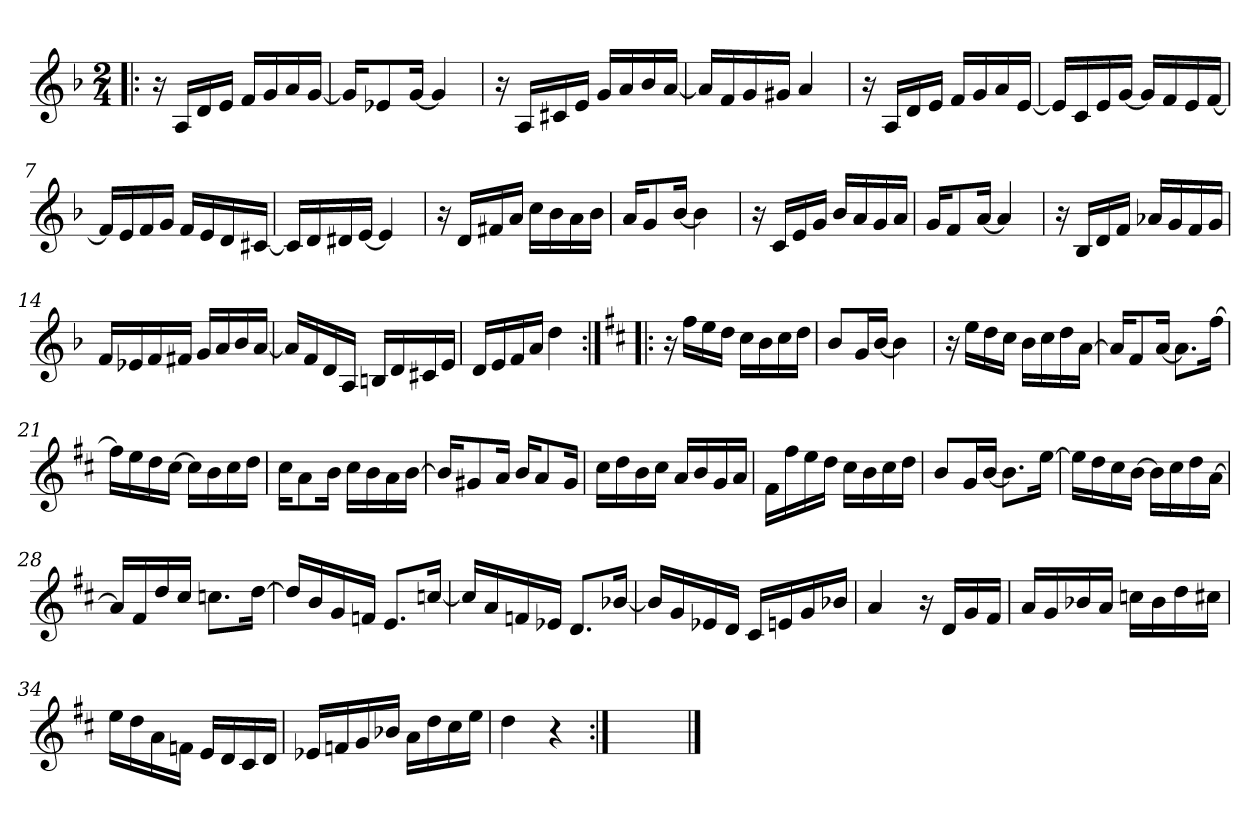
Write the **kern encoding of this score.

**kern
*part1
*staff1
*clefG2
*k[b-]
*F:
*M2/4
=1!|:
16r
16A/LL
16d/
16e/JJ
16f/LL
16g/
16a/
[16g/JJ
=2
16g/KL]
8e-X/
[16g/Jk
4g/]
=3
16r
16A/LL
16c#X/
16e/JJ
16g/LL
16a/
16b-/
[16a/JJ
=4
16a/LL]
16f/
16g/
16g#X/JJ
4a/
!!LO:LB:g=z
=5
16r
16A/LL
16d/
16e/JJ
16f/LL
16g/
16a/
[16e/JJ
=6
16e/LL]
16c/
16e/
[16g/JJ
16g/LL]
16f/
16e/
[16f/JJ
=7
16f/LL]
16e/
16f/
16g/JJ
16f/LL
16e/
16d/
[16c#X/JJ
=8
16c#/LL]
16d/
16d#X/
[16e/JJ
4e/]
!!LO:LB:g=z
=9
16r
16d/LL
16f#X/
16a/JJ
16cc\LL
16b-\
16a\
16b-\JJ
=10
16a/KL
8g/
[16b-/Jk
4b-\]
=11
16r
16c/LL
16e/
16g/JJ
16b-/LL
16a/
16g/
16a/JJ
=12
16g/KL
8f/
[16a/Jk
4a/]
!!LO:LB:g=z
=13
16r
16B-/LL
16d/
16f/JJ
16a-X/LL
16g/
16f/
16g/JJ
=14
16f/LL
16e-X/
16f/
16f#X/JJ
16g/LL
16a/
16b-/
[16a/JJ
=15
16a/LL]
16f/
16d/
16A/JJ
16Bn/LL
16d/
16c#X/
16e/JJ
=16
16d/LL
16e/
16f/
16a/JJ
4dd\
!!LO:LB:g=z
=17:|!|:
*k[f#c#]
*D:
16r
16ff#\LL
16ee\
16dd\JJ
16cc#\LL
16b\
16cc#\
16dd\JJ
=18
8b/L
16g/L
[16b/JJ
4b\]
=19
16r
16ee\LL
16dd\
16cc#\JJ
16b\LL
16cc#\
16dd\
[16a\JJ
=20
16a/KL]
8f#/
[16a/Jk
8.a\L]
[16ff#\Jk
!!LO:LB:g=z
=21
16ff#\LL]
16ee\
16dd\
[16cc#\JJ
16cc#\LL]
16b\
16cc#\
16dd\JJ
=22
16cc#\KL
8a\
16b\Jk
16cc#\LL
16b\
16a\
[16b\JJ
=23
16b/KL]
8g#X/
16a/Jk
16b/KL
8a/
16g#/Jk
=24
16cc#\LL
16dd\
16b\
16cc#\JJ
16a/LL
16b/
16g/
16a/JJ
!!LO:LB:g=z
=25
16f#\LL
16ff#\
16ee\
16dd\JJ
16cc#\LL
16b\
16cc#\
16dd\JJ
=26
8b/L
16g/L
[16b/JJ
8.b\L]
[16ee\Jk
=27
16ee\LL]
16dd\
16cc#\
[16b\JJ
16b\LL]
16cc#\
16dd\
[16a\JJ
=28
16a/LL]
16f#/
16dd/
16cc#/JJ
8.ccn\L
[16dd\Jk
!!LO:LB:g=z
=29
16dd/LL]
16b/
16g/
16fn/JJ
8.e/L
[16ccn/Jk
=30
16cc/LL]
16a/
16fn/
16e-X/JJ
8.d/L
[16b-X/Jk
=31
16b-/LL]
16g/
16e-X/
16d/JJ
16c#/LL
16en/
16g/
16b-X/JJ
=32
4a/
16r
16d/LL
16g/
16f#/JJ
!!LO:LB:g=z
=33
16a/LL
16g/
16b-X/
16a/JJ
16ccn\LL
16b-\
16dd\
16cc#X\JJ
=34
16ee\LL
16dd\
16a\
16fn\JJ
16e/LL
16d/
16c#/
16d/JJ
=35
16e-X/LL
16fn/
16g/
16b-X/JJ
16a\LL
16dd\
16cc#\
16ee\JJ
=36
4dd\
4r
=37:|!
*stria0
2ryy
==
*-
